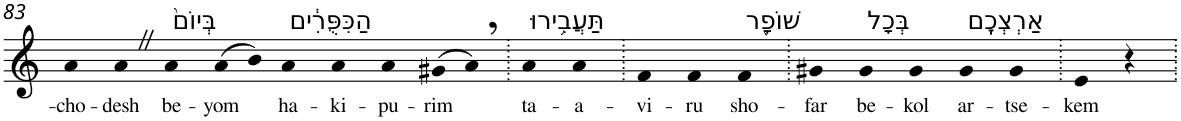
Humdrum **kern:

**kern	**text
*part1	*part1
*staff1	*staff1
*I"Piano	*
*I'Pno	*
!!LO:PB:g=z
*clefG2	*
*k[]	*
=83	=83
!	!LO:LY:b
4a	-cho-
!	!LO:LY:b
4aZ	-desh
!LO:TX:a:t=בְּיוֹם֙	!
!	!LO:LY:b
4a	be-
!	!LO:LY:b
(>8a	-yom
8b)	.
!LO:TX:a:t=הַכִּפֻּרִ֔ים	!
!	!LO:LY:b
4a	ha-
!	!LO:LY:b
4a	-ki-
!	!LO:LY:b
4a	-pu-
!	!LO:LY:b
(>8g#X	-rim
8a,)	.
=84.	=84.
!LO:TX:a:t=תַּעֲבִ֥ירוּ	!
!	!LO:LY:b
4a	ta-
!	!LO:LY:b
4a	-a-
=85.	=85.
!	!LO:LY:b
4f	-vi-
!	!LO:LY:b
4f	-ru
!LO:TX:a:t=שׁוֹפָ֖ר	!
!	!LO:LY:b
4f	sho-
=86.	=86.
!	!LO:LY:b
4g#X	-far
!LO:TX:a:t=בְּכָל	!
!	!LO:LY:b
4g#	be-
!	!LO:LY:b
4g#	-kol
!LO:TX:a:t=אַרְצְכֶֽם	!
!	!LO:LY:b
4g#	ar-
!	!LO:LY:b
4g#	-tse-
=87.	=87.
!	!LO:LY:b
4e	-kem
4r	.
=.	=.
*-	*-
